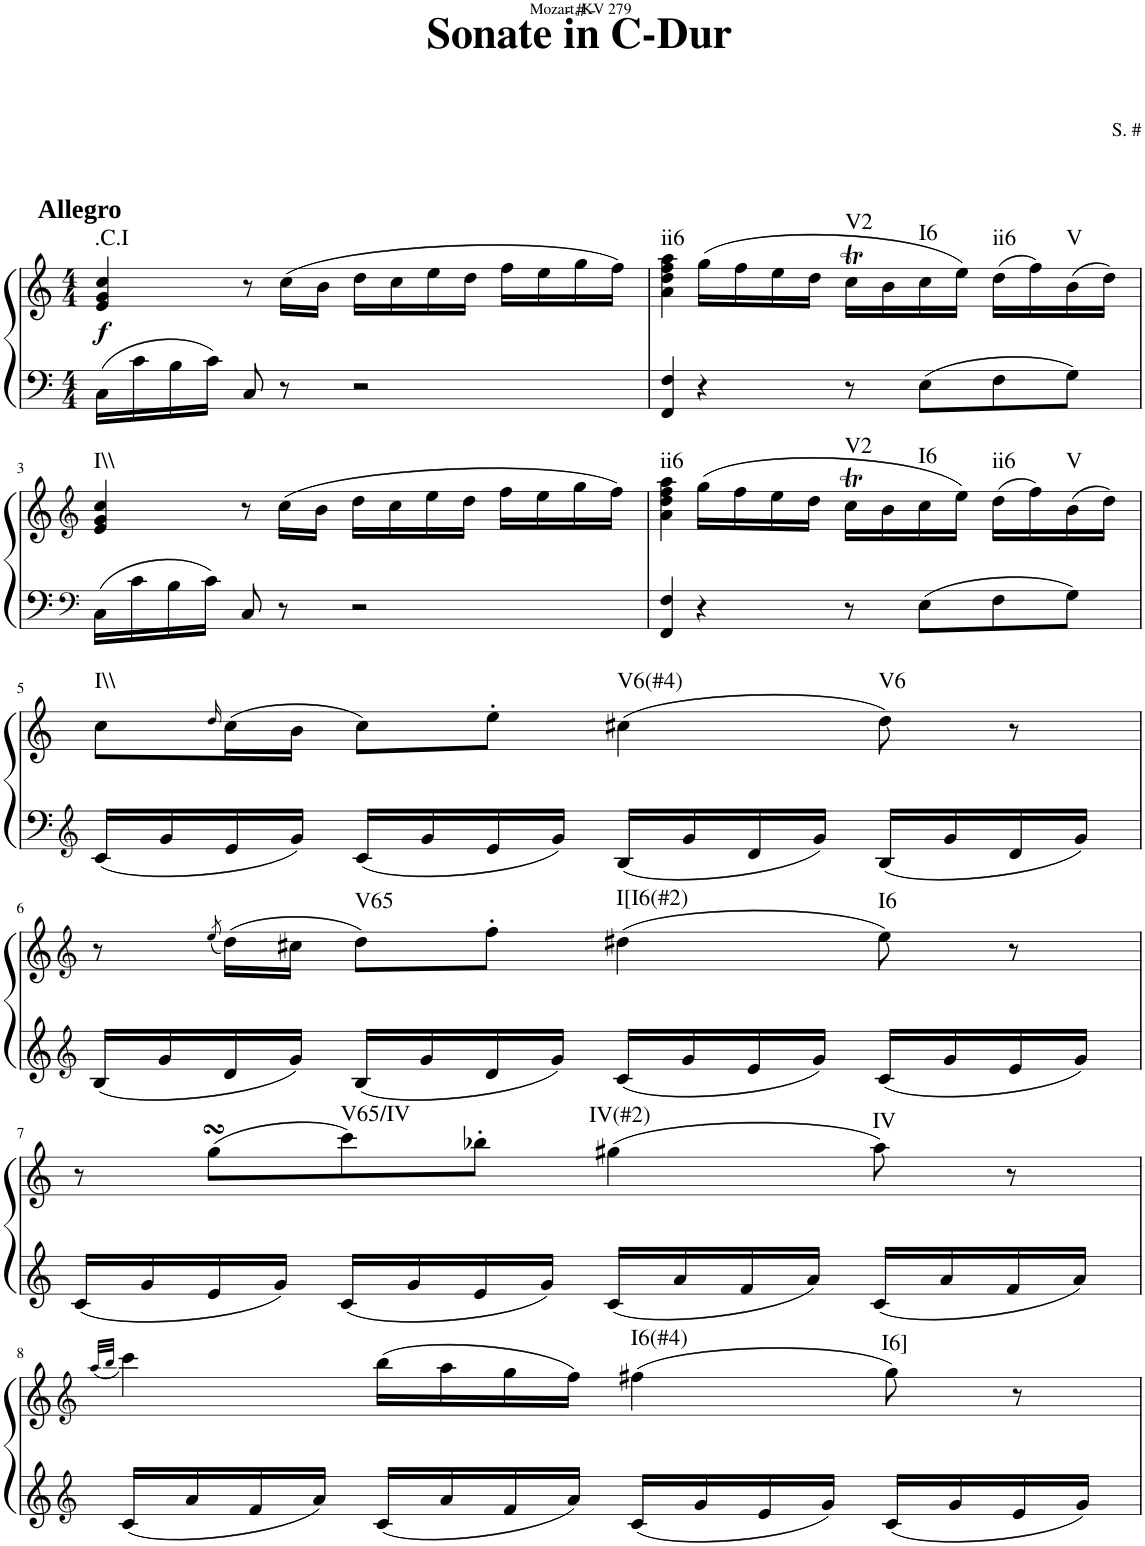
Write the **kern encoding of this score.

**kern	**kern	**dynam	**harte
*part1	*part1	*part1	*part1
*staff2	*staff1	*staff1/2	*
*I"Klavier linke Hand	*	*	*
*clefF4	*clefG2	*	*
*k[]	*k[]	*	*
*M4/4	*M4/4	*	*
=1	=1	=1	=1
!	!LO:TX:a:B:t=Allegro	!	!
!	!	!LO:DY:b	!LO:H:kt=.C.I
16C\LL	4e/ 4g/ 4cc/	f	N
16c\	.	.	.
16B\	.	.	.
16c\JJ	.	.	.
8C/	8r	.	.
8r	(16cc\LL	.	.
.	16b\JJ	.	.
2r	16dd\LL	.	.
.	16cc\	.	.
.	16ee\	.	.
.	16dd\JJ	.	.
.	16ff\LL	.	.
.	16ee\	.	.
.	16gg\	.	.
.	16ff\JJ)	.	.
=2	=2	=2	=2
!	!	!	!LO:H:kt=ii6
4FF/ 4F/	4a\ 4dd\ 4ff\ 4aa\	.	N
4r	(16gg\LL	.	.
.	16ff\	.	.
.	16ee\	.	.
.	16dd\JJ	.	.
!	!	!	!LO:H:kt=V2
8r	16ccT\LL	.	N
.	16b\	.	.
!	!	!	!LO:H:kt=I6
8E\L	16cc\	.	N
.	16ee\JJ)	.	.
!	!	!	!LO:H:kt=ii6
8F\	(16dd\LL	.	N
.	16ff\)	.	.
!	!	!	!LO:H:kt=V
8G\J	(16b\	.	N
.	16dd\JJ)	.	.
!!LO:LB:g=z
=3	=3	=3	=3
*clefF4	*clefG2	*	*
!	!	!	!LO:H:kt=I\\
16C\LL	4e/ 4g/ 4cc/	.	N
16c\	.	.	.
16B\	.	.	.
16c\JJ	.	.	.
8C/	8r	.	.
8r	(16cc\LL	.	.
.	16b\JJ	.	.
2r	16dd\LL	.	.
.	16cc\	.	.
.	16ee\	.	.
.	16dd\JJ	.	.
.	16ff\LL	.	.
.	16ee\	.	.
.	16gg\	.	.
.	16ff\JJ)	.	.
=4	=4	=4	=4
!	!	!	!LO:H:kt=ii6
4FF/ 4F/	4a\ 4dd\ 4ff\ 4aa\	.	N
4r	(16gg\LL	.	.
.	16ff\	.	.
.	16ee\	.	.
.	16dd\JJ	.	.
!	!	!	!LO:H:kt=V2
8r	16ccT\LL	.	N
.	16b\	.	.
!	!	!	!LO:H:kt=I6
8E\L	16cc\	.	N
.	16ee\JJ)	.	.
!	!	!	!LO:H:kt=ii6
8F\	(16dd\LL	.	N
.	16ff\)	.	.
!	!	!	!LO:H:kt=V
8G\J	(16b\	.	N
.	16dd\JJ)	.	.
!!LO:LB:g=z
=5	=5	=5	=5
*clefG2	*	*	*
!	!	!	!LO:H:kt=I\\
16c/LL	8cc\L	.	N
16g/	.	.	.
.	16qdd/	.	.
16e/	(16cc\L	.	.
16g/JJ	16b\JJ	.	.
16c/LL	8cc\L)	.	.
16g/	.	.	.
16e/	8ee'\J	.	.
16g/JJ	.	.	.
!	!	!	!LO:H:kt=V6(#4)
16B/LL	(4cc#X\	.	N
16g/	.	.	.
16d/	.	.	.
16g/JJ	.	.	.
!	!	!	!LO:H:kt=V6
16B/LL	8dd\)	.	N
16g/	.	.	.
16d/	8r	.	.
16g/JJ	.	.	.
!!LO:LB:g=z
=6	=6	=6	=6
*clefG2	*clefG2	*	*
16B/LL	8r	.	.
16g/	.	.	.
.	(8qee/	.	.
16d/	(16dd\LL)	.	.
16g/JJ	16cc#X\JJ	.	.
!	!	!	!LO:H:kt=V65
16B/LL	8dd\L)	.	N
16g/	.	.	.
16d/	8ff'\J	.	.
16g/JJ	.	.	.
!	!	!	!LO:H:kt=I[I6(#2)
16c/LL	(4dd#X\	.	N
16g/	.	.	.
16e/	.	.	.
16g/JJ	.	.	.
!	!	!	!LO:H:kt=I6
16c/LL	8ee\)	.	N
16g/	.	.	.
16e/	8r	.	.
16g/JJ	.	.	.
!!LO:LB:g=z
=7	=7	=7	=7
16c/LL	8r	.	.
16g/	.	.	.
16e/	(8ggsSSS\L	.	.
16g/JJ	.	.	.
!	!	!	!LO:H:kt=V65/IV
16c/LL	8ccc\)	.	N
16g/	.	.	.
16e/	8bb-X'\J	.	.
16g/JJ	.	.	.
!	!	!	!LO:H:kt=IV(#2)
16c/LL	(4gg#X\	.	N
16a/	.	.	.
16f/	.	.	.
16a/JJ	.	.	.
!	!	!	!LO:H:kt=IV
16c/LL	8aa\)	.	N
16a/	.	.	.
16f/	8r	.	.
16a/JJ	.	.	.
!!LO:LB:g=z
=8	=8	=8	=8
*clefG2	*clefG2	*	*
.	(32qaa/LLL	.	.
.	32qbb/JJJ	.	.
16c/LL	4ccc\)	.	.
16a/	.	.	.
16f/	.	.	.
16a/JJ	.	.	.
16c/LL	(16bb\LL	.	.
16a/	16aa\	.	.
16f/	16gg\	.	.
16a/JJ	16ff\JJ)	.	.
!	!	!	!LO:H:kt=I6(#4)
16c/LL	(4ff#X\	.	N
16g/	.	.	.
16e/	.	.	.
16g/JJ	.	.	.
!	!	!	!LO:H:kt=I6]
16c/LL	8gg\)	.	N
16g/	.	.	.
16e/	8r	.	.
16g/JJ	.	.	.
=	=	=	=
*-	*-	*-	*-
